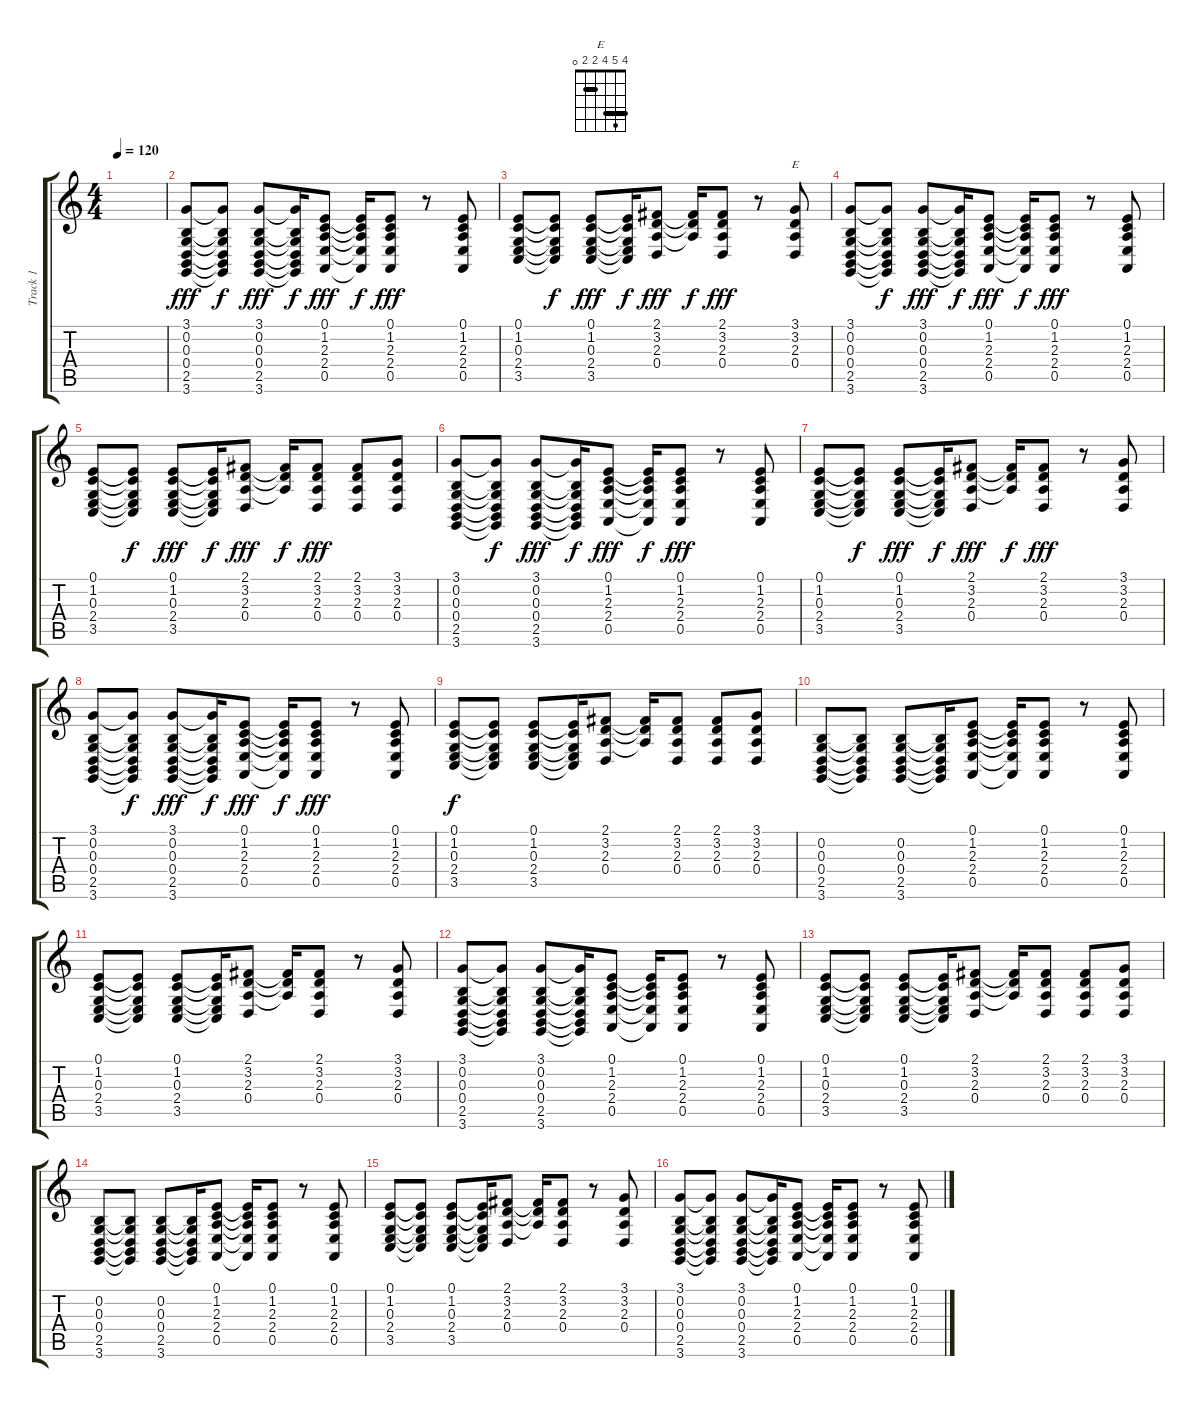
\track ("Track 1" "Track 1") {instrument electricpiano1}
\staff {score tabs}
\tuning (E4 B3 G3 D3 A2 E2) {hide}
\chord ("E" 4 5 4 2 2 0) {barre (2 4)}
\ts (4 4)
\tempo 120
\clef g2
\ks c
|
(3.1 0.2 0.3 0.4 2.5 3.6).8{dy fff} (3.1{t} 0.2{t} 0.3{t} 0.4{t} 2.5{t} 3.6{t}).8{dy f} (3.1 0.2 0.3 0.4 2.5 3.6).8{dy fff} (3.1{t} 0.2{t} 0.3{t} 0.4{t} 2.5{t} 3.6{t}).16{dy f} (0.1 1.2 2.3 2.4 0.5).8{dy fff} (0.1{t} 1.2{t} 2.3{t} 2.4{t} 0.5{t}).16{dy f} (0.1 1.2 2.3 2.4 0.5).8{dy fff} r.8 (0.1 1.2 2.3 2.4 0.5).8 |
(0.1 1.2 0.3 2.4 3.5).8 (0.1{t} 1.2{t} 0.3{t} 2.4{t} 3.5{t}).8{dy f} (0.1 1.2 0.3 2.4 3.5).8{dy fff} (0.1{t} 1.2{t} 0.3{t} 2.4{t} 3.5{t}).16{dy f} (2.1 3.2 2.3 0.4).8{dy fff} (2.1{t} 3.2{t} 2.3{t}).16{dy f} (2.1 3.2 2.3 0.4).8{dy fff} r.8 (3.1 3.2 2.3 0.4).8{ch "E"} |
(3.1 0.2 0.3 0.4 2.5 3.6).8 (3.1{t} 0.2{t} 0.3{t} 0.4{t} 2.5{t} 3.6{t}).8{dy f} (3.1 0.2 0.3 0.4 2.5 3.6).8{dy fff} (3.1{t} 0.2{t} 0.3{t} 0.4{t} 2.5{t} 3.6{t}).16{dy f} (0.1 1.2 2.3 2.4 0.5).8{dy fff} (0.1{t} 1.2{t} 2.3{t} 2.4{t} 0.5{t}).16{dy f} (0.1 1.2 2.3 2.4 0.5).8{dy fff} r.8 (0.1 1.2 2.3 2.4 0.5).8 |
(0.1 1.2 0.3 2.4 3.5).8 (0.1{t} 1.2{t} 0.3{t} 2.4{t} 3.5{t}).8{dy f} (0.1 1.2 0.3 2.4 3.5).8{dy fff} (0.1{t} 1.2{t} 0.3{t} 2.4{t} 3.5{t}).16{dy f} (2.1 3.2 2.3 0.4).8{dy fff} (2.1{t} 3.2{t} 2.3{t}).16{dy f} (2.1 3.2 2.3 0.4).8{dy fff} (2.1 3.2 2.3 0.4).8 (3.1 3.2 2.3 0.4).8 |
(3.1 0.2 0.3 0.4 2.5 3.6).8 (3.1{t} 0.2{t} 0.3{t} 0.4{t} 2.5{t} 3.6{t}).8{dy f} (3.1 0.2 0.3 0.4 2.5 3.6).8{dy fff} (3.1{t} 0.2{t} 0.3{t} 0.4{t} 2.5{t} 3.6{t}).16{dy f} (0.1 1.2 2.3 2.4 0.5).8{dy fff} (0.1{t} 1.2{t} 2.3{t} 2.4{t} 0.5{t}).16{dy f} (0.1 1.2 2.3 2.4 0.5).8{dy fff} r.8 (0.1 1.2 2.3 2.4 0.5).8 |
(0.1 1.2 0.3 2.4 3.5).8 (0.1{t} 1.2{t} 0.3{t} 2.4{t} 3.5{t}).8{dy f} (0.1 1.2 0.3 2.4 3.5).8{dy fff} (0.1{t} 1.2{t} 0.3{t} 2.4{t} 3.5{t}).16{dy f} (2.1 3.2 2.3 0.4).8{dy fff} (2.1{t} 3.2{t} 2.3{t}).16{dy f} (2.1 3.2 2.3 0.4).8{dy fff} r.8 (3.1 3.2 2.3 0.4).8 |
(3.1 0.2 0.3 0.4 2.5 3.6).8 (3.1{t} 0.2{t} 0.3{t} 0.4{t} 2.5{t} 3.6{t}).8{dy f} (3.1 0.2 0.3 0.4 2.5 3.6).8{dy fff} (3.1{t} 0.2{t} 0.3{t} 0.4{t} 2.5{t} 3.6{t}).16{dy f} (0.1 1.2 2.3 2.4 0.5).8{dy fff} (0.1{t} 1.2{t} 2.3{t} 2.4{t} 0.5{t}).16{dy f} (0.1 1.2 2.3 2.4 0.5).8{dy fff} r.8 (0.1 1.2 2.3 2.4 0.5).8 |
(0.1 1.2 0.3 2.4 3.5).8{dy f} (0.1{t} 1.2{t} 0.3{t} 2.4{t} 3.5{t}).8 (0.1 1.2 0.3 2.4 3.5).8 (0.1{t} 1.2{t} 0.3{t} 2.4{t} 3.5{t}).16 (2.1 3.2 2.3 0.4).8 (2.1{t} 3.2{t} 2.3{t}).16 (2.1 3.2 2.3 0.4).8 (2.1 3.2 2.3 0.4).8 (3.1 3.2 2.3 0.4).8 |
(0.2 0.3 0.4 2.5 3.6).8 (0.2{t} 0.3{t} 0.4{t} 2.5{t} 3.6{t}).8 (0.2 0.3 0.4 2.5 3.6).8 (0.2{t} 0.3{t} 0.4{t} 2.5{t} 3.6{t}).16 (0.1 1.2 2.3 2.4 0.5).8 (0.1{t} 1.2{t} 2.3{t} 2.4{t} 0.5{t}).16 (0.1 1.2 2.3 2.4 0.5).8 r.8 (0.1 1.2 2.3 2.4 0.5).8 |
(0.1 1.2 0.3 2.4 3.5).8 (0.1{t} 1.2{t} 0.3{t} 2.4{t} 3.5{t}).8 (0.1 1.2 0.3 2.4 3.5).8 (0.1{t} 1.2{t} 0.3{t} 2.4{t} 3.5{t}).16 (2.1 3.2 2.3 0.4).8 (2.1{t} 3.2{t} 2.3{t}).16 (2.1 3.2 2.3 0.4).8 r.8 (3.1 3.2 2.3 0.4).8 |
(3.1 0.2 0.3 0.4 2.5 3.6).8 (3.1{t} 0.2{t} 0.3{t} 0.4{t} 2.5{t} 3.6{t}).8 (3.1 0.2 0.3 0.4 2.5 3.6).8 (3.1{t} 0.2{t} 0.3{t} 0.4{t} 2.5{t} 3.6{t}).16 (0.1 1.2 2.3 2.4 0.5).8 (0.1{t} 1.2{t} 2.3{t} 2.4{t} 0.5{t}).16 (0.1 1.2 2.3 2.4 0.5).8 r.8 (0.1 1.2 2.3 2.4 0.5).8 |
(0.1 1.2 0.3 2.4 3.5).8 (0.1{t} 1.2{t} 0.3{t} 2.4{t} 3.5{t}).8 (0.1 1.2 0.3 2.4 3.5).8 (0.1{t} 1.2{t} 0.3{t} 2.4{t} 3.5{t}).16 (2.1 3.2 2.3 0.4).8 (2.1{t} 3.2{t} 2.3{t}).16 (2.1 3.2 2.3 0.4).8 (2.1 3.2 2.3 0.4).8 (3.1 3.2 2.3 0.4).8 |
(0.2 0.3 0.4 2.5 3.6).8 (0.2{t} 0.3{t} 0.4{t} 2.5{t} 3.6{t}).8 (0.2 0.3 0.4 2.5 3.6).8 (0.2{t} 0.3{t} 0.4{t} 2.5{t} 3.6{t}).16 (0.1 1.2 2.3 2.4 0.5).8 (0.1{t} 1.2{t} 2.3{t} 2.4{t} 0.5{t}).16 (0.1 1.2 2.3 2.4 0.5).8 r.8 (0.1 1.2 2.3 2.4 0.5).8 |
(0.1 1.2 0.3 2.4 3.5).8 (0.1{t} 1.2{t} 0.3{t} 2.4{t} 3.5{t}).8 (0.1 1.2 0.3 2.4 3.5).8 (0.1{t} 1.2{t} 0.3{t} 2.4{t} 3.5{t}).16 (2.1 3.2 2.3 0.4).8 (2.1{t} 3.2{t} 2.3{t}).16 (2.1 3.2 2.3 0.4).8 r.8 (3.1 3.2 2.3 0.4).8 |
(3.1 0.2 0.3 0.4 2.5 3.6).8 (3.1{t} 0.2{t} 0.3{t} 0.4{t} 2.5{t} 3.6{t}).8 (3.1 0.2 0.3 0.4 2.5 3.6).8 (3.1{t} 0.2{t} 0.3{t} 0.4{t} 2.5{t} 3.6{t}).16 (0.1 1.2 2.3 2.4 0.5).8 (0.1{t} 1.2{t} 2.3{t} 2.4{t} 0.5{t}).16 (0.1 1.2 2.3 2.4 0.5).8 r.8 (0.1 1.2 2.3 2.4 0.5).8
